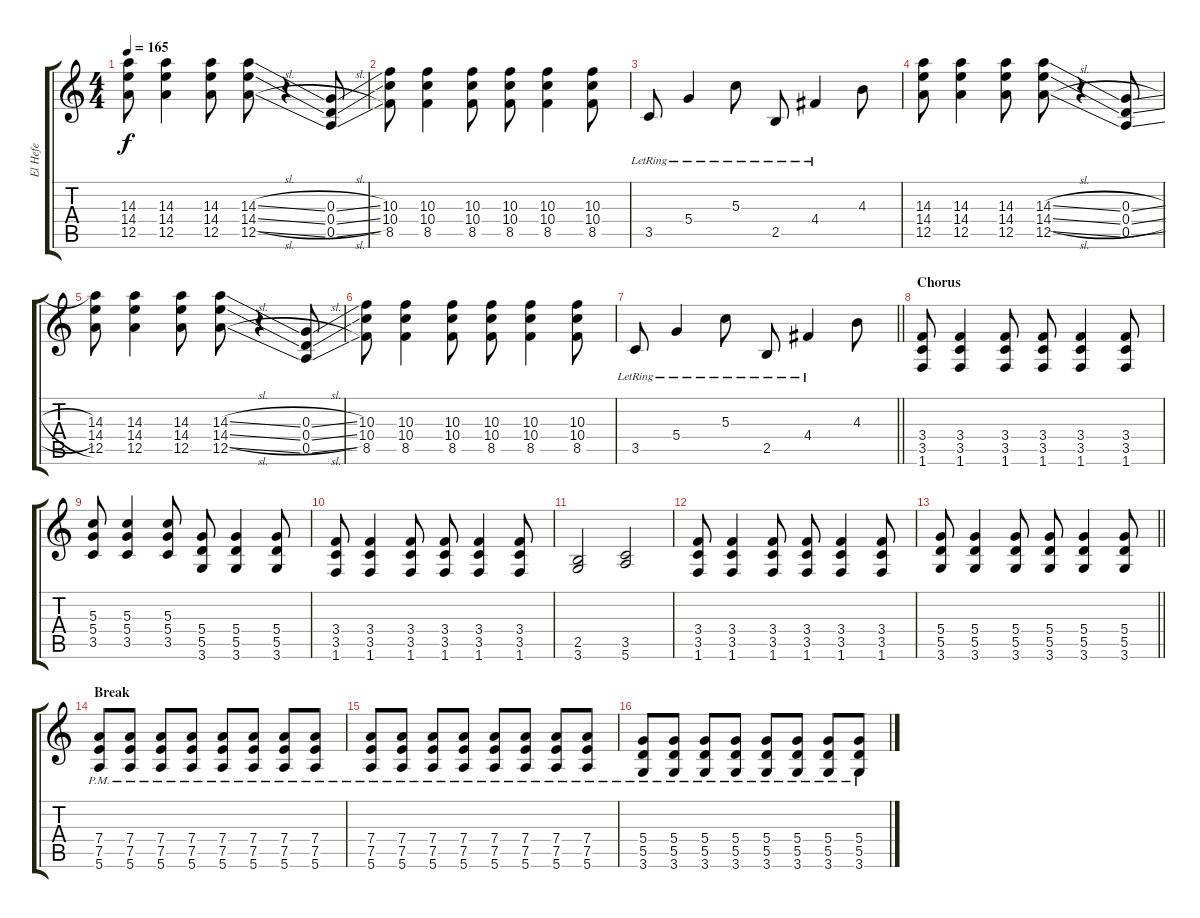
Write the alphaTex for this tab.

\track ("El Hefe" "El Hefe") {instrument overdrivenguitar}
\staff {score tabs}
\tuning (E4 B3 G3 D3 A2 E2) {hide}
\ts (4 4)
\tempo 165
\clef g2
\ks c
(14.3 14.4 12.5).8{dy f} (14.3 14.4 12.5).4 (14.3 14.4 12.5).8 (14.3{sl} 14.4{sl} 12.5{sl}).8 r.4 (0.3{sl} 0.4{sl} 0.5{sl}).8 |
(10.3 10.4 8.5).8 (10.3 10.4 8.5).4 (10.3 10.4 8.5).8 (10.3 10.4 8.5).8 (10.3 10.4 8.5).4 (10.3 10.4 8.5).8 |
3.5{lr}.8 5.4{lr}.4 5.3{lr}.8 2.5{lr}.8 4.4{lr}.4 4.3.8 |
(14.3 14.4 12.5).8 (14.3 14.4 12.5).4 (14.3 14.4 12.5).8 (14.3{sl} 14.4{sl} 12.5{sl}).8 r.4 (0.3{sl} 0.4{sl} 0.5{sl}).8 |
(14.3 14.4 12.5).8 (14.3 14.4 12.5).4 (14.3 14.4 12.5).8 (14.3{sl} 14.4{sl} 12.5{sl}).8 r.4 (0.3{sl} 0.4{sl} 0.5{sl}).8 |
(10.3 10.4 8.5).8 (10.3 10.4 8.5).4 (10.3 10.4 8.5).8 (10.3 10.4 8.5).8 (10.3 10.4 8.5).4 (10.3 10.4 8.5).8 |
\barLineRight lightlight
3.5{lr}.8 5.4{lr}.4 5.3{lr}.8 2.5{lr}.8 4.4{lr}.4 4.3.8 |
\section ("" "Chorus")
(3.4 3.5 1.6).8 (3.4 3.5 1.6).4 (3.4 3.5 1.6).8 (3.4 3.5 1.6).8 (3.4 3.5 1.6).4 (3.4 3.5 1.6).8 |
(5.3 5.4 3.5).8 (5.3 5.4 3.5).4 (5.3 5.4 3.5).8 (5.4 5.5 3.6).8 (5.4 5.5 3.6).4 (5.4 5.5 3.6).8 |
(3.4 3.5 1.6).8 (3.4 3.5 1.6).4 (3.4 3.5 1.6).8 (3.4 3.5 1.6).8 (3.4 3.5 1.6).4 (3.4 3.5 1.6).8 |
(2.5 3.6).2 (3.5 5.6).2 |
(3.4 3.5 1.6).8 (3.4 3.5 1.6).4 (3.4 3.5 1.6).8 (3.4 3.5 1.6).8 (3.4 3.5 1.6).4 (3.4 3.5 1.6).8 |
\barLineRight lightlight
(5.4 5.5 3.6).8 (5.4 5.5 3.6).4 (5.4 5.5 3.6).8 (5.4 5.5 3.6).8 (5.4 5.5 3.6).4 (5.4 5.5 3.6).8 |
\section ("" "Break")
(7.4{pm} 7.5{pm} 5.6{pm}).8 (7.4{pm} 7.5{pm} 5.6{pm}).8 (7.4{pm} 7.5{pm} 5.6{pm}).8 (7.4{pm} 7.5{pm} 5.6{pm}).8 (7.4{pm} 7.5{pm} 5.6{pm}).8 (7.4{pm} 7.5{pm} 5.6{pm}).8 (7.4{pm} 7.5{pm} 5.6{pm}).8 (7.4{pm} 7.5{pm} 5.6{pm}).8 |
(7.4{pm} 7.5{pm} 5.6{pm}).8 (7.4{pm} 7.5{pm} 5.6{pm}).8 (7.4{pm} 7.5{pm} 5.6{pm}).8 (7.4{pm} 7.5{pm} 5.6{pm}).8 (7.4{pm} 7.5{pm} 5.6{pm}).8 (7.4{pm} 7.5{pm} 5.6{pm}).8 (7.4{pm} 7.5{pm} 5.6{pm}).8 (7.4{pm} 7.5{pm} 5.6{pm}).8 |
(5.4{pm} 5.5{pm} 3.6{pm}).8 (5.4{pm} 5.5{pm} 3.6{pm}).8 (5.4{pm} 5.5{pm} 3.6{pm}).8 (5.4{pm} 5.5{pm} 3.6{pm}).8 (5.4{pm} 5.5{pm} 3.6{pm}).8 (5.4{pm} 5.5{pm} 3.6{pm}).8 (5.4{pm} 5.5{pm} 3.6{pm}).8 (5.4{pm} 5.5{pm} 3.6{pm}).8
